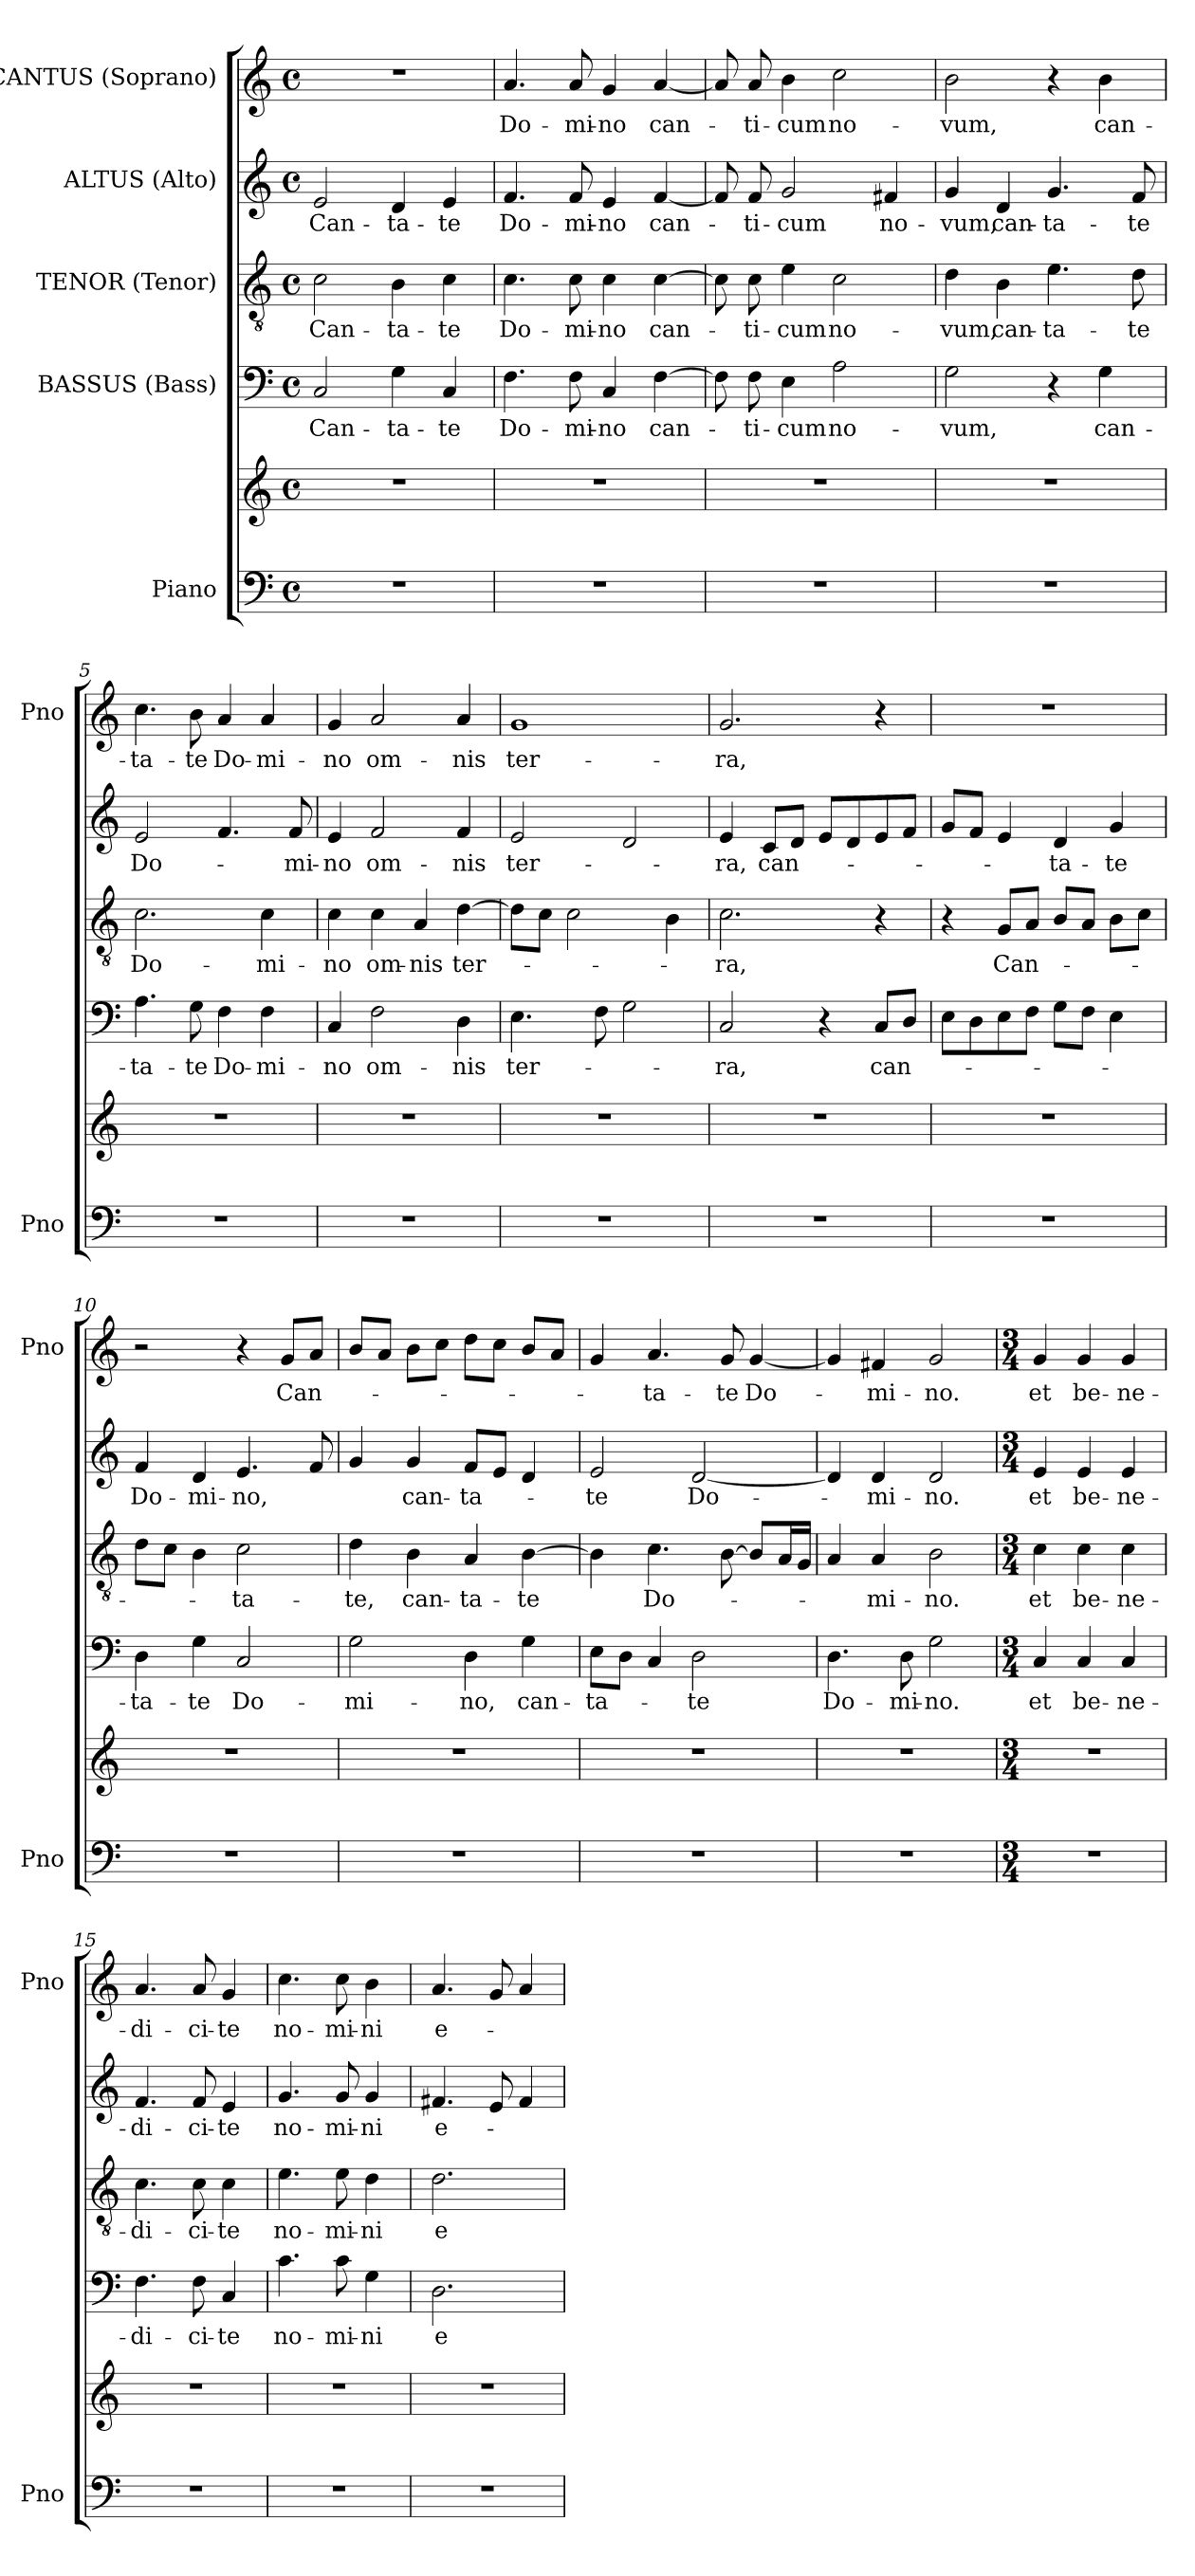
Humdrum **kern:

**kern	**kern	**kern	**text	**kern	**text	**kern	**text	**kern	**text
*part5	*part5	*part4	*part4	*part3	*part3	*part2	*part2	*part1	*part1
*staff6	*staff5	*staff4	*staff4	*staff3	*staff3	*staff2	*staff2	*staff1	*staff1
*I"Piano	*	*I"BASSUS (Bass)	*	*I"TENOR (Tenor)	*	*I"ALTUS (Alto)	*	*I"CANTUS (Soprano)	*
*I'Pno	*	*	*	*	*	*	*	*I'Pno	*
*clefF4	*clefG2	*clefF4	*	*clefGv2	*	*clefG2	*	*clefG2	*
*k[]	*k[]	*k[]	*	*k[]	*	*k[]	*	*k[]	*
*C:	*C:	*C:	*	*C:	*	*C:	*	*C:	*
*M4/4	*M4/4	*M4/4	*	*M4/4	*	*M4/4	*	*M4/4	*
*met(c)	*met(c)	*met(c)	*	*met(c)	*	*met(c)	*	*met(c)	*
=1	=1	=1	=1	=1	=1	=1	=1	=1	=1
1r	1r	2C/	Can-	2c\	Can-	2e/	Can-	1r	.
.	.	4G\	-ta-	4B\	-ta-	4d/	-ta-	.	.
.	.	4C/	-te	4c\	-te	4e/	-te	.	.
=2	=2	=2	=2	=2	=2	=2	=2	=2	=2
1r	1r	4.F\	Do-	4.c\	Do-	4.f/	Do-	4.a/	Do-
.	.	8F\	-mi-	8c\	-mi-	8f/	-mi-	8a/	-mi-
.	.	4C/	-no	4c\	-no	4e/	-no	4g/	-no
.	.	[4F\	can-	[4c\	can-	[4f/	can-	[4a/	can-
=3	=3	=3	=3	=3	=3	=3	=3	=3	=3
1r	1r	8F\]	.	8c\]	.	8f/]	.	8a/]	.
.	.	8F\	-ti-	8c\	-ti-	8f/	-ti-	8a/	-ti-
.	.	4E\	-cum	4e\	-cum	2g/	-cum	4b\	-cum
.	.	2A\	no-	2c\	no-	.	.	2cc\	no-
.	.	.	.	.	.	4f#X/	no-	.	.
=4	=4	=4	=4	=4	=4	=4	=4	=4	=4
1r	1r	2G\	-vum,	4d\	-vum,	4g/	-vum,	2b\	-vum,
.	.	.	.	4B\	can-	4d/	can-	.	.
.	.	4r	.	4.e\	-ta-	4.g/	-ta-	4r	.
.	.	4G\	can-	.	.	.	.	4b\	can-
.	.	.	.	8d\	-te	8f/	-te	.	.
!!LO:LB:g=z
=5	=5	=5	=5	=5	=5	=5	=5	=5	=5
1r	1r	4.A\	-­ta-	2.c\	Do-	2e/	Do-	4.cc\	-­ta-
.	.	8G\	-te	.	.	.	.	8b\	-te
.	.	4F\	Do-	.	.	4.f/	.	4a/	Do-
.	.	4F\	-mi-	4c\	-mi-	.	.	4a/	-mi-
.	.	.	.	.	.	8f/	-mi-	.	.
=6	=6	=6	=6	=6	=6	=6	=6	=6	=6
1r	1r	4C/	-no	4c\	-no	4e/	-no	4g/	-no
.	.	2F\	om-	4c\	om-	2f/	om-	2a/	om-
.	.	.	.	4A/	-nis	.	.	.	.
.	.	4D\	-nis	[4d\	ter-	4f/	-nis	4a/	-nis
=7	=7	=7	=7	=7	=7	=7	=7	=7	=7
1r	1r	4.E\	ter-	8d\L]	.	2e/	ter-	1g	ter-
.	.	.	.	8c\J	.	.	.	.	.
.	.	.	.	2c\	.	.	.	.	.
.	.	8F\	.	.	.	.	.	.	.
.	.	2G\	.	.	.	2d/	.	.	.
.	.	.	.	4B\	.	.	.	.	.
=8	=8	=8	=8	=8	=8	=8	=8	=8	=8
1r	1r	2C/	-ra,	2.c\	-ra,	4e/	-ra,	2.g/	-ra,
.	.	.	.	.	.	8c/L	can-	.	.
.	.	.	.	.	.	8d/J	.	.	.
.	.	4r	.	.	.	8e/L	.	.	.
.	.	.	.	.	.	8d/	.	.	.
.	.	8C/L	can-	4r	.	8e/	.	4r	.
.	.	8D/J	.	.	.	8f/J	.	.	.
=9	=9	=9	=9	=9	=9	=9	=9	=9	=9
1r	1r	8E\L	.	4r	.	8g/L	.	1r	.
.	.	8D\	.	.	.	8f/J	.	.	.
.	.	8E\	.	8G/L	Can-	4e/	.	.	.
.	.	8F\J	.	8A/J	.	.	.	.	.
.	.	8G\L	.	8B/L	.	4d/	-ta-	.	.
.	.	8F\J	.	8A/J	.	.	.	.	.
.	.	4E\	.	8B\L	.	4g/	-te	.	.
.	.	.	.	8c\J	.	.	.	.	.
!!LO:LB:g=z
=10	=10	=10	=10	=10	=10	=10	=10	=10	=10
1r	1r	4D\	-­ta-	8d\L	-­-	4f/	Do-	2r	.
.	.	.	.	8c\J	.	.	.	.	.
.	.	4G\	-te	4B\	.	4d/	-mi-	.	.
.	.	2C/	Do-	2c\	-ta-	4.e/	-no,	4r	.
.	.	.	.	.	.	.	.	8g/L	Can-
.	.	.	.	.	.	8f/	.	8a/J	.
=11	=11	=11	=11	=11	=11	=11	=11	=11	=11
1r	1r	2G\	-mi-	4d\	-te,	4g/	.	8b/L	.
.	.	.	.	.	.	.	.	8a/J	.
.	.	.	.	4B\	can-	4g/	can-	8b\L	.
.	.	.	.	.	.	.	.	8cc\J	.
.	.	4D\	-no,	4A/	-ta-	8f/L	-ta-	8dd\L	.
.	.	.	.	.	.	8e/J	.	8cc\J	.
.	.	4G\	can-	[4B\	-te	4d/	.	8b/L	.
.	.	.	.	.	.	.	.	8a/J	.
=12	=12	=12	=12	=12	=12	=12	=12	=12	=12
1r	1r	8E\L	-ta-	4B\]	.	2e/	-te	4g/	.
.	.	8D\J	.	.	.	.	.	.	.
.	.	4C/	.	4.c\	Do-	.	.	4.a/	-ta-
.	.	2D\	-te	.	.	[2d/	Do-	.	.
.	.	.	.	[8B\	.	.	.	8g/	-te
.	.	.	.	8B/L]	.	.	.	[4g/	Do-
.	.	.	.	16A/L	.	.	.	.	.
.	.	.	.	16G/JJ	.	.	.	.	.
=13	=13	=13	=13	=13	=13	=13	=13	=13	=13
1r	1r	4.D\	Do-	4A/	.	4d/]	.	4g/]	.
.	.	.	.	4A/	-mi-	4d/	-mi-	4f#X/	-mi-
.	.	8D\	-mi-	.	.	.	.	.	.
.	.	2G\	-no.	2B\	-no.	2d/	-no.	2g/	-no.
=14	=14	=14	=14	=14	=14	=14	=14	=14	=14
*M3/4	*M3/4	*M3/4	*	*M3/4	*	*M3/4	*	*M3/4	*
2.r	2.r	4C/	et	4c\	et	4e/	et	4g/	et
.	.	4C/	be-	4c\	be-	4e/	be-	4g/	be-
.	.	4C/	-ne-	4c\	-ne-	4e/	-ne-	4g/	-ne-
=15	=15	=15	=15	=15	=15	=15	=15	=15	=15
2.r	2.r	4.F\	-di-	4.c\	-di-	4.f/	-di-	4.a/	-di-
.	.	8F\	-ci-	8c\	-ci-	8f/	-ci-	8a/	-ci-
.	.	4C/	-te	4c\	-te	4e/	-te	4g/	-te
!!LO:PB:g=z
=16	=16	=16	=16	=16	=16	=16	=16	=16	=16
2.r	2.r	4.c\	no-	4.e\	no-	4.g/	no-	4.cc\	no-
.	.	8c\	-mi-	8e\	-mi-	8g/	-mi-	8cc\	-mi-
.	.	4G\	-ni	4d\	-ni	4g/	-ni	4b\	-ni
=17	=17	=17	=17	=17	=17	=17	=17	=17	=17
2.r	2.r	2.D\	e-	2.d\	e-	4.f#X/	e-	4.a/	e-
.	.	.	.	.	.	8e/	.	8g/	.
.	.	.	.	.	.	4f#/	.	4a/	.
=	=	=	=	=	=	=	=	=	=
*-	*-	*-	*-	*-	*-	*-	*-	*-	*-
